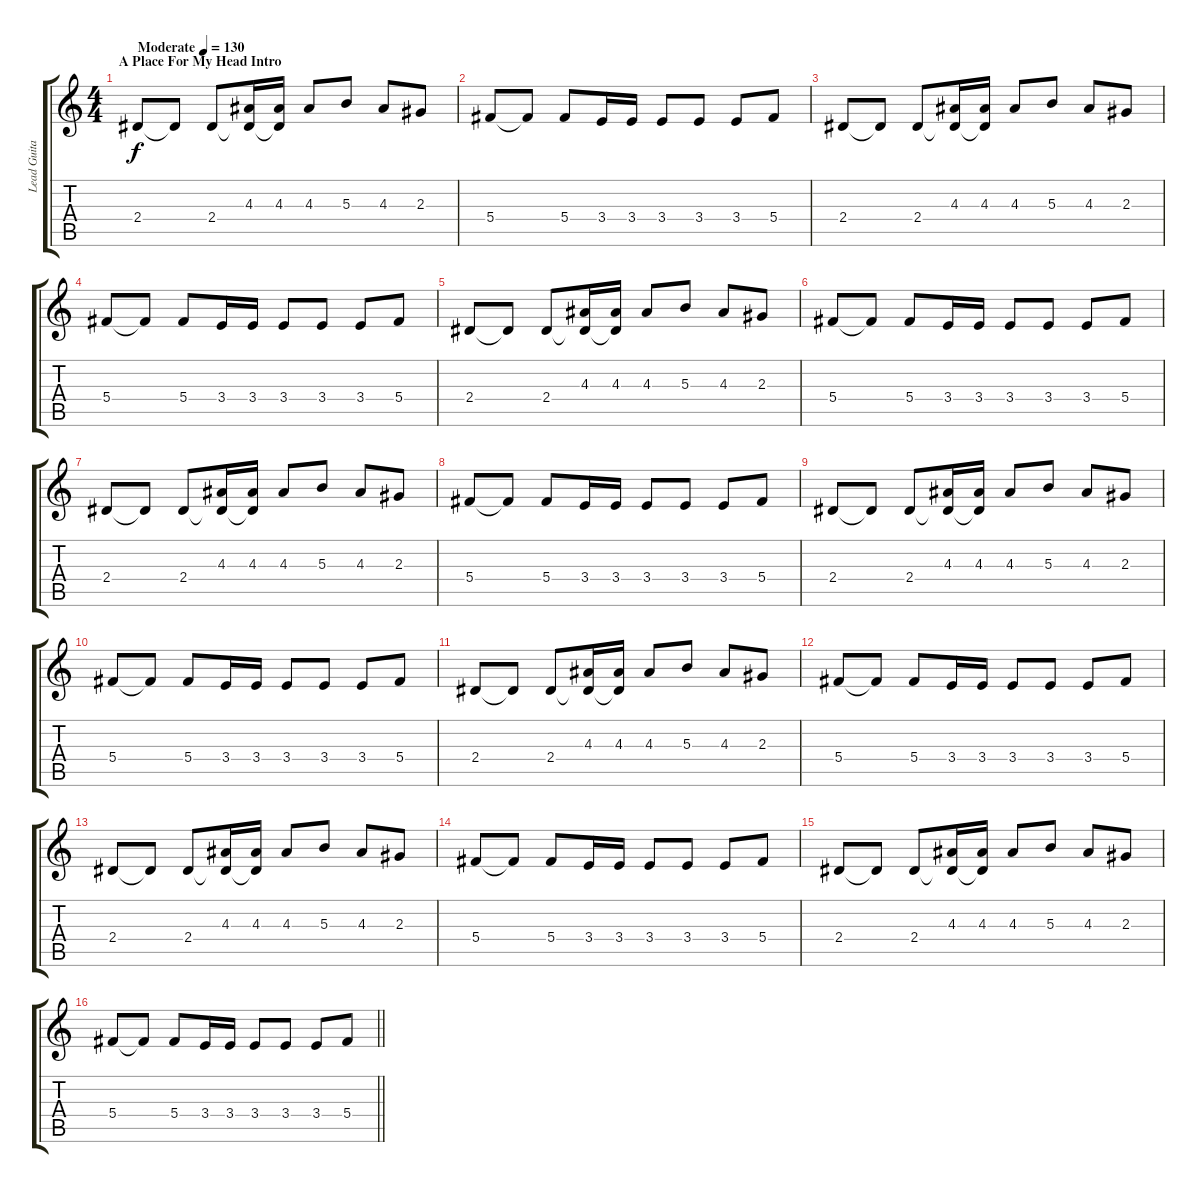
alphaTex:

\track ("Lead Guitar - Brad Delson" "Lead Guita") {instrument electricguitarjazz}
\staff {score tabs}
\tuning (Eb4 Bb3 Gb3 Db3 Ab2 Db2) {hide}
\ts (4 4)
\section ("" "A Place For My Head Intro")
\tempo (130 "Moderate")
\clef g2
\ks c
2.4.8{dy f instrument electricguitarjazz} 2.4{t}.8 2.4.8 (4.3 2.4{t}).16 (4.3 2.4{t}).16 4.3.8 5.3.8 4.3.8 2.3.8 |
5.4.8 5.4{t}.8 5.4.8 3.4.16 3.4.16 3.4.8 3.4.8 3.4.8 5.4.8 |
2.4.8 2.4{t}.8 2.4.8 (4.3 2.4{t}).16 (4.3 2.4{t}).16 4.3.8 5.3.8 4.3.8 2.3.8 |
5.4.8 5.4{t}.8 5.4.8 3.4.16 3.4.16 3.4.8 3.4.8 3.4.8 5.4.8 |
2.4.8 2.4{t}.8 2.4.8 (4.3 2.4{t}).16 (4.3 2.4{t}).16 4.3.8 5.3.8 4.3.8 2.3.8 |
5.4.8 5.4{t}.8 5.4.8 3.4.16 3.4.16 3.4.8 3.4.8 3.4.8 5.4.8 |
2.4.8 2.4{t}.8 2.4.8 (4.3 2.4{t}).16 (4.3 2.4{t}).16 4.3.8 5.3.8 4.3.8 2.3.8 |
5.4.8 5.4{t}.8 5.4.8 3.4.16 3.4.16 3.4.8 3.4.8 3.4.8 5.4.8 |
2.4.8 2.4{t}.8 2.4.8 (4.3 2.4{t}).16 (4.3 2.4{t}).16 4.3.8 5.3.8 4.3.8 2.3.8 |
5.4.8 5.4{t}.8 5.4.8 3.4.16 3.4.16 3.4.8 3.4.8 3.4.8 5.4.8 |
2.4.8 2.4{t}.8 2.4.8 (4.3 2.4{t}).16 (4.3 2.4{t}).16 4.3.8 5.3.8 4.3.8 2.3.8 |
5.4.8 5.4{t}.8 5.4.8 3.4.16 3.4.16 3.4.8 3.4.8 3.4.8 5.4.8 |
2.4.8 2.4{t}.8 2.4.8 (4.3 2.4{t}).16 (4.3 2.4{t}).16 4.3.8 5.3.8 4.3.8 2.3.8 |
5.4.8 5.4{t}.8 5.4.8 3.4.16 3.4.16 3.4.8 3.4.8 3.4.8 5.4.8 |
2.4.8 2.4{t}.8 2.4.8 (4.3 2.4{t}).16 (4.3 2.4{t}).16 4.3.8 5.3.8 4.3.8 2.3.8 |
\barLineRight lightlight
5.4.8 5.4{t}.8 5.4.8 3.4.16 3.4.16 3.4.8 3.4.8 3.4.8 5.4.8
